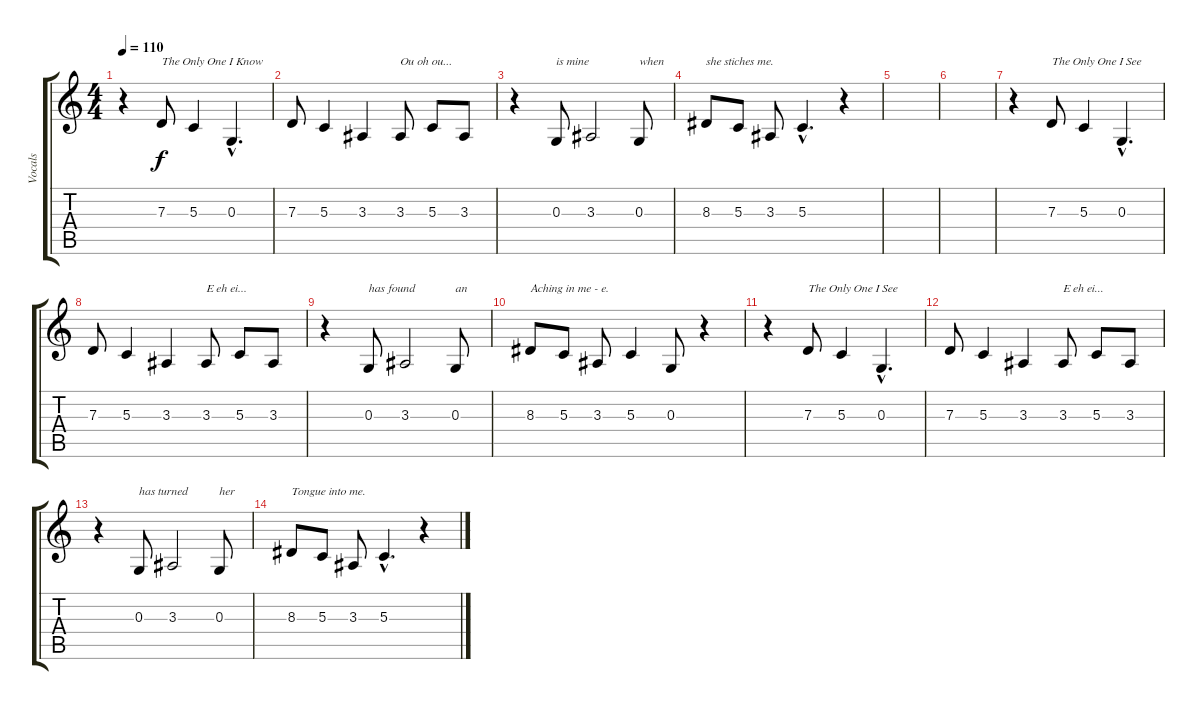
\track ("Vocals" "Vocals") {instrument lead6voice}
\staff {score tabs}
\tuning (E4 B3 G3 D3 A2 E2) {hide}
\ts (4 4)
\tempo 110
\clef g2
\ks c
r.4{dy f} 7.3.8{txt "The Only One I Know"} 5.3.4 0.3{hac}.4{d} |
7.3.8 5.3.4 3.3.4 3.3.8{txt "Ou oh ou..."} 5.3.8 3.3.8 |
r.4 0.3.8{txt "is mine"} 3.3.2 0.3.8{txt "when"} |
8.3.8{txt "she stiches me."} 5.3.8 3.3.8 5.3{hac}.4{d} r.4 |
|
|
r.4 7.3.8{txt "The Only One I See"} 5.3.4 0.3{hac}.4{d} |
7.3.8 5.3.4 3.3.4 3.3.8{txt "E eh ei..."} 5.3.8 3.3.8 |
r.4 0.3.8{txt "has found"} 3.3.2 0.3.8{txt "an"} |
8.3.8{txt "Aching in me - e."} 5.3.8 3.3.8 5.3.4 0.3.8 r.4 |
r.4 7.3.8{txt "The Only One I See"} 5.3.4 0.3{hac}.4{d} |
7.3.8 5.3.4 3.3.4 3.3.8{txt "E eh ei..."} 5.3.8 3.3.8 |
r.4 0.3.8{txt "has turned"} 3.3.2 0.3.8{txt "her"} |
8.3.8{txt "Tongue into me."} 5.3.8 3.3.8 5.3{hac}.4{d} r.4
